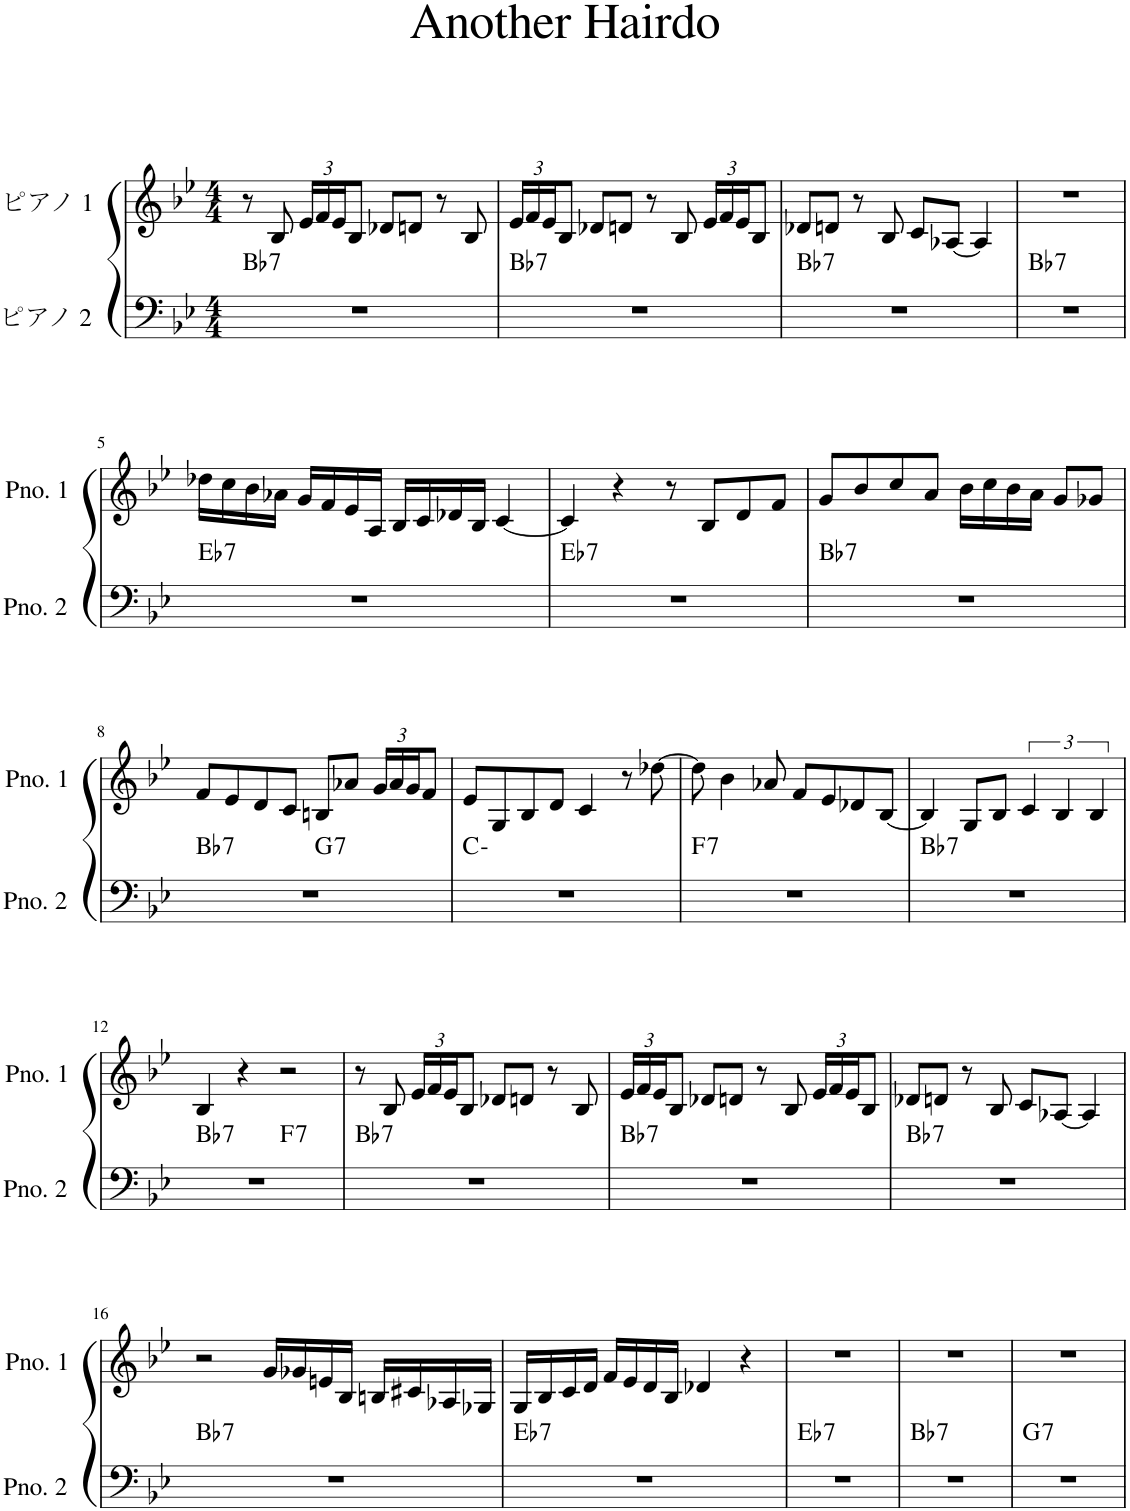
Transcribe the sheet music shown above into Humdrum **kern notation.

**kern	**harte	**kern
*part2	*part2	*part1
*staff2	*	*staff1
*I"ピアノ 2	*	*I"ピアノ 1
*clefF4	*	*clefG2
*k[b-e-]	*	*k[b-e-]
*M4/4	*	*M4/4
=1	=1	=1
!	!LO:H:kt=7	!
1r	Bb:7	8r
.	.	8B-/
*	*	*Xbrackettup
.	.	24e-/LL
.	.	24f/
.	.	24e-/J
.	.	8B-/J
.	.	8d-X/L
.	.	8dn/J
.	.	8r
.	.	8B-/
=2	=2	=2
!	!LO:H:kt=7	!
1r	Bb:7	24e-/LL
.	.	24f/
.	.	24e-/J
.	.	8B-/J
.	.	8d-X/L
.	.	8dn/J
.	.	8r
.	.	8B-/
.	.	24e-/LL
.	.	24f/
.	.	24e-/J
.	.	8B-/J
=3	=3	=3
!	!LO:H:kt=7	!
1r	Bb:7	8d-X/L
.	.	8dn/J
.	.	8r
.	.	8B-/
.	.	8c/L
.	.	[8A-X/J
.	.	4A-/]
=4	=4	=4
!	!LO:H:kt=7	!
1r	Bb:7	1r
!!LO:LB:g=z
=5	=5	=5
!	!LO:H:kt=7	!
1r	Eb:7	16dd-X\LL
.	.	16cc\
.	.	16b-\
.	.	16a-X\JJ
.	.	16g/LL
.	.	16f/
.	.	16e-/
.	.	16A/JJ
.	.	16B-/LL
.	.	16c/
.	.	16d-X/
.	.	16B-/JJ
.	.	[4c/
=6	=6	=6
!	!LO:H:kt=7	!
1r	Eb:7	4c/]
.	.	4r
.	.	8r
.	.	8B-/L
.	.	8d/
.	.	8f/J
=7	=7	=7
!	!LO:H:kt=7	!
1r	Bb:7	8g/L
.	.	8b-/
.	.	8cc/
.	.	8a/J
.	.	16b-\LL
.	.	16cc\
.	.	16b-\
.	.	16a\JJ
.	.	8g/L
.	.	8g-X/J
!!LO:LB:g=z
=8	=8	=8
!	!LO:H:kt=7	!
*^	*	*
1r	2ryy	Bb:7	8f/L
.	.	.	8e-/
.	.	.	8d/
.	.	.	8c/J
!	!	!LO:H:kt=7	!
.	2ryy	G:7	8Bn/L
.	.	.	8a-X/J
.	.	.	24g/LL
.	.	.	24a-/
.	.	.	24g/J
.	.	.	8f/J
*v	*v	*	*
=9	=9	=9
1r	C:min	8e-/L
.	.	8G/
.	.	8B-/
.	.	8d/J
.	.	4c/
.	.	8r
.	.	[8dd-X\
=10	=10	=10
!	!LO:H:kt=7	!
1r	F:7	8dd-\]
.	.	4b-\
.	.	8a-X/
.	.	8f/L
.	.	8e-/
.	.	8d-X/
.	.	[8B-/J
=11	=11	=11
!	!LO:H:kt=7	!
1r	Bb:7	4B-/]
.	.	8G/L
.	.	8B-/J
*	*	*brackettup
.	.	6c/
.	.	6B-/
.	.	6B-/
!!LO:LB:g=z
=12	=12	=12
!	!LO:H:kt=7	!
*^	*	*
1r	2ryy	Bb:7	4B-/
.	.	.	4r
!	!	!LO:H:kt=7	!
.	2ryy	F:7	2r
=13	=13	=13	=13
!	!	!LO:H:kt=7	!
*v	*v	*	*
1r	Bb:7	8r
.	.	8B-/
*	*	*Xbrackettup
.	.	24e-/LL
.	.	24f/
.	.	24e-/J
.	.	8B-/J
.	.	8d-X/L
.	.	8dn/J
.	.	8r
.	.	8B-/
=14	=14	=14
!	!LO:H:kt=7	!
1r	Bb:7	24e-/LL
.	.	24f/
.	.	24e-/J
.	.	8B-/J
.	.	8d-X/L
.	.	8dn/J
.	.	8r
.	.	8B-/
.	.	24e-/LL
.	.	24f/
.	.	24e-/J
.	.	8B-/J
=15	=15	=15
!	!LO:H:kt=7	!
1r	Bb:7	8d-X/L
.	.	8dn/J
.	.	8r
.	.	8B-/
.	.	8c/L
.	.	[8A-X/J
.	.	4A-/]
!!LO:LB:g=z
=16	=16	=16
!	!LO:H:kt=7	!
1r	Bb:7	2r
.	.	16g/LL
.	.	16g-X/
.	.	16en/
.	.	16B-/JJ
.	.	16Bn/LL
.	.	16c#X/
.	.	16A-X/
.	.	16G-X/JJ
=17	=17	=17
!	!LO:H:kt=7	!
1r	Eb:7	16G/LL
.	.	16B-/
.	.	16c/
.	.	16d/JJ
.	.	16f/LL
.	.	16e-/
.	.	16d/
.	.	16B-/JJ
.	.	4d-X/
.	.	4r
=18	=18	=18
!	!LO:H:kt=7	!
1r	Eb:7	1r
=19	=19	=19
!	!LO:H:kt=7	!
1r	Bb:7	1r
=20	=20	=20
!	!LO:H:kt=7	!
1r	G:7	1r
=	=	=
*-	*-	*-
